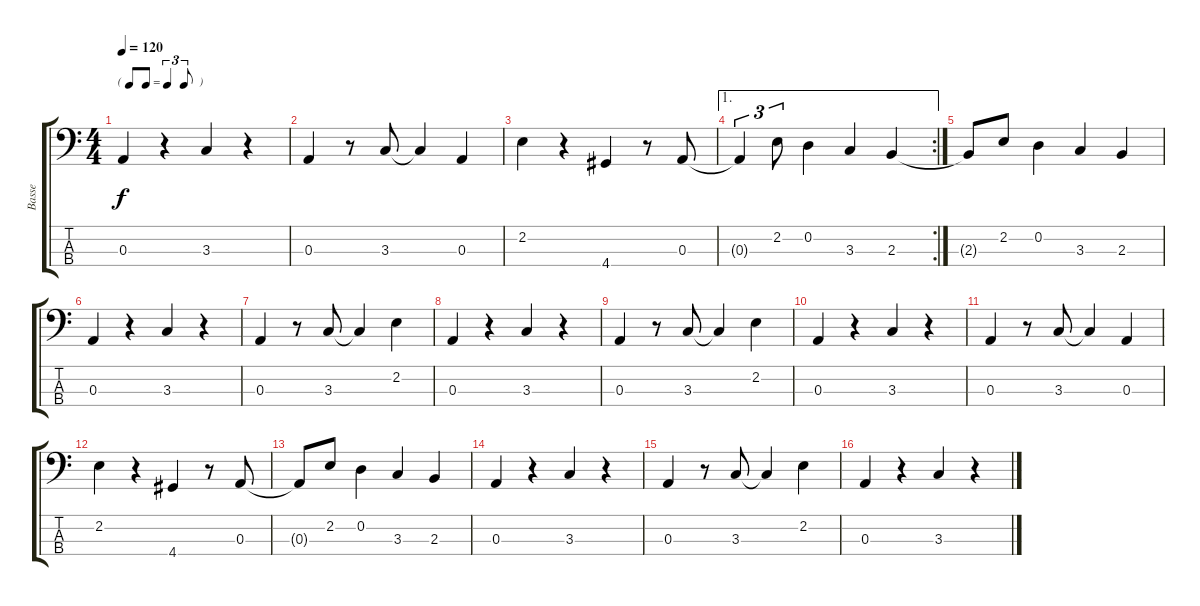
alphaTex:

\track ("Basse" "Basse") {instrument electricbassfinger}
\staff {score tabs}
\tuning (G2 D2 A1 E1) {hide}
\ts (4 4)
\tf triplet8th
\tempo 120
\clef f4
\ks c
0.3.4{dy f} r.4 3.3.4 r.4 |
0.3.4 r.8 3.3.8 3.3{t}.4 0.3.4 |
2.2.4 r.4 4.4.4 r.8 0.3.8 |
\ae 1
\rc 2
0.3{t}.4{tu (3 2)} 2.2.8{tu (3 2)} 0.2.4 3.3.4 2.3.4 |
2.3{t}.8 2.2.8 0.2.4 3.3.4 2.3.4 |
0.3.4 r.4 3.3.4 r.4 |
0.3.4 r.8 3.3.8 3.3{t}.4 2.2.4 |
0.3.4 r.4 3.3.4 r.4 |
0.3.4 r.8 3.3.8 3.3{t}.4 2.2.4 |
0.3.4 r.4 3.3.4 r.4 |
0.3.4 r.8 3.3.8 3.3{t}.4 0.3.4 |
2.2.4 r.4 4.4.4 r.8 0.3.8 |
0.3{t}.8 2.2.8 0.2.4 3.3.4 2.3.4 |
0.3.4 r.4 3.3.4 r.4 |
0.3.4 r.8 3.3.8 3.3{t}.4 2.2.4 |
0.3.4 r.4 3.3.4 r.4
